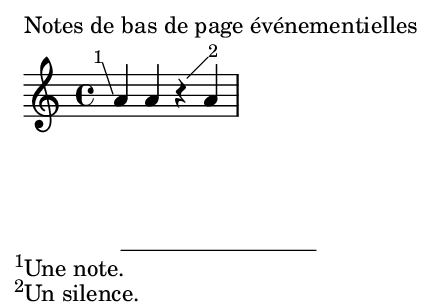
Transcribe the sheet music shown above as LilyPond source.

%% Generated by lilypond-book
%% Options: [exampleindent=10.16\mm,indent=0\mm,line-width=160\mm,paper-height=845.047\pt,paper-width=597.508\pt,papersize="a8landscape",quote]
\include "lilypond-book-preamble.ly"


% ****************************************************************
% Start cut-&-pastable-section
% ****************************************************************

#(ly:set-option 'eps-box-padding 3.000000)



\paper {
  #(set-paper-size "a8landscape")
  indent = 0\mm
}

\layout {
  
}




% ****************************************************************
% ly snippet:
% ****************************************************************
\sourcefileline 1678
\book {
  \header { tagline = ##f }
  \markup "Notes de bas de page événementielles"
  \markup \null
  \relative c'' {
    \footnote #'(-1 . 3) "Une note." a4
    a4
    \footnote #'(2 . 2) "Un silence." r4
    a4
  }
}


% ****************************************************************
% end ly snippet
% ****************************************************************
